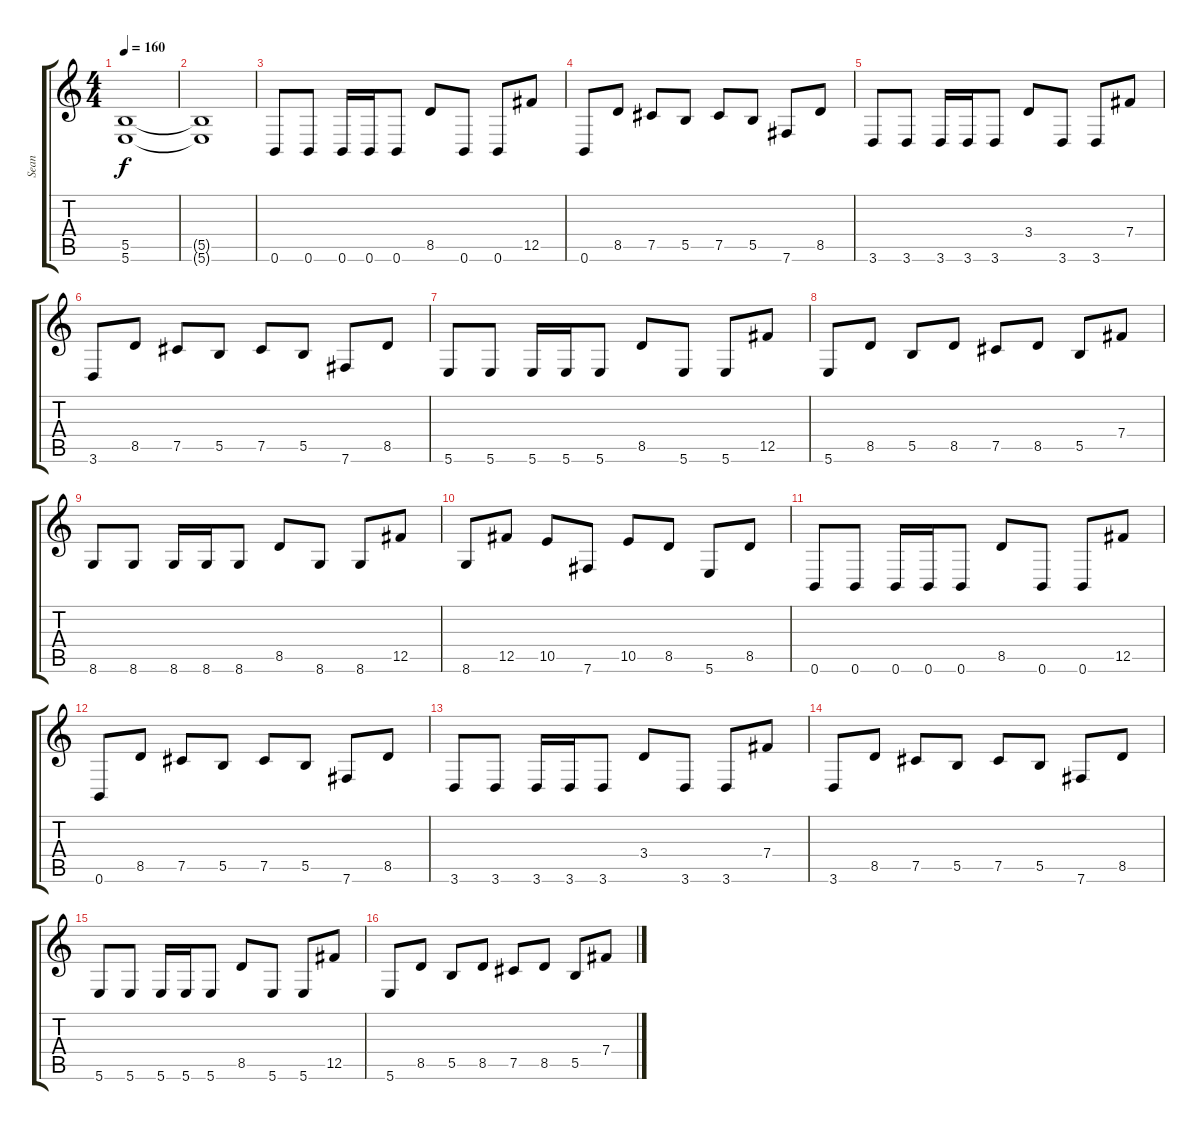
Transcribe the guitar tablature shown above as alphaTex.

\track ("Sean" "Sean") {instrument overdrivenguitar}
\staff {score tabs}
\tuning (Db4 Ab3 E3 B2 Gb2 B1) {hide}
\ts (4 4)
\tempo 160
\clef g2
\ks c
(5.5 5.6).1{dy f} |
(5.5{t} 5.6{t}).1 |
0.6.8 0.6.8 0.6.16 0.6.16 0.6.8 8.5.8 0.6.8 0.6.8 12.5.8 |
0.6.8 8.5.8 7.5.8 5.5.8 7.5.8 5.5.8 7.6.8 8.5.8 |
3.6.8 3.6.8 3.6.16 3.6.16 3.6.8 3.4.8 3.6.8 3.6.8 7.4.8 |
3.6.8 8.5.8 7.5.8 5.5.8 7.5.8 5.5.8 7.6.8 8.5.8 |
5.6.8 5.6.8 5.6.16 5.6.16 5.6.8 8.5.8 5.6.8 5.6.8 12.5.8 |
5.6.8 8.5.8 5.5.8 8.5.8 7.5.8 8.5.8 5.5.8 7.4.8 |
8.6.8 8.6.8 8.6.16 8.6.16 8.6.8 8.5.8 8.6.8 8.6.8 12.5.8 |
8.6.8 12.5.8 10.5.8 7.6.8 10.5.8 8.5.8 5.6.8 8.5.8 |
0.6.8 0.6.8 0.6.16 0.6.16 0.6.8 8.5.8 0.6.8 0.6.8 12.5.8 |
0.6.8 8.5.8 7.5.8 5.5.8 7.5.8 5.5.8 7.6.8 8.5.8 |
3.6.8 3.6.8 3.6.16 3.6.16 3.6.8 3.4.8 3.6.8 3.6.8 7.4.8 |
3.6.8 8.5.8 7.5.8 5.5.8 7.5.8 5.5.8 7.6.8 8.5.8 |
5.6.8 5.6.8 5.6.16 5.6.16 5.6.8 8.5.8 5.6.8 5.6.8 12.5.8 |
5.6.8 8.5.8 5.5.8 8.5.8 7.5.8 8.5.8 5.5.8 7.4.8
